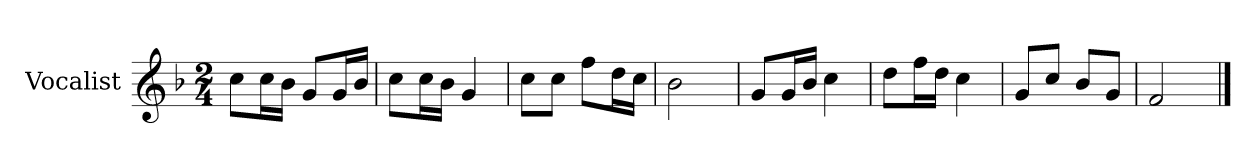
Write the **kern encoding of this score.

**kern
*part1
*staff1
*I"Vocalist
*k[b-]
*F:
*M2/4
=
8ccL
16ccL
16b-JJ
8gL
16gL
16b-JJ
=1
8ccL
16ccL
16b-JJ
4g
=2
8ccL
8ccJ
8ffL
16ddL
16ccJJ
=3
2b-
=4
8gL
16gL
16b-JJ
4cc
=5
8ddL
16ffL
16ddJJ
4cc
=6
8gL
8ccJ
8b-L
8gJ
=7
2f
==
*-
